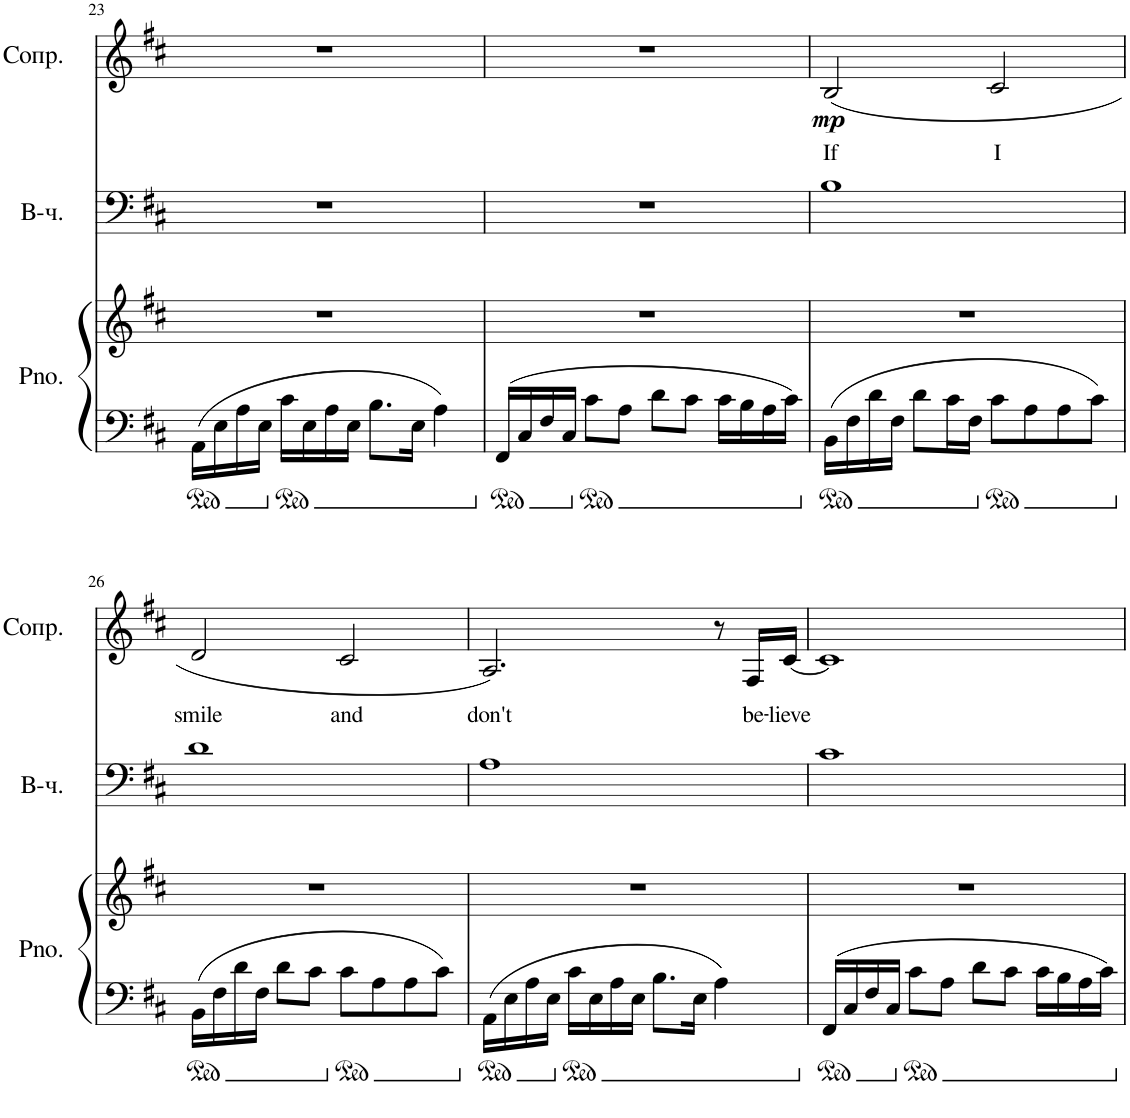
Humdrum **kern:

**kern	**kern	**kern	**kern	**text	**dynam
*part3	*part3	*part2	*part1	*part1	*part1
*staff4	*staff3	*staff2	*staff1	*staff1	*staff1
*I"Piano	*	*I"Виолончель	*I"Сопрано	*	*
*I'Pno.	*	*	*	*	*
!!LO:PB:g=z
*clefF4	*clefG2	*clefF4	*clefG2	*	*
*k[f#c#]	*k[f#c#]	*k[f#c#]	*k[f#c#]	*	*
*M4/4	*M4/4	*M4/4	*M4/4	*	*
=23	=23	=23	=23	=23	=23
16AA\LL	1r	1r	1r	.	.
16E\	.	.	.	.	.
16A\	.	.	.	.	.
16E\JJ	.	.	.	.	.
16c#\LL	.	.	.	.	.
16E\	.	.	.	.	.
16A\	.	.	.	.	.
16E\JJ	.	.	.	.	.
8.B\L	.	.	.	.	.
16E\Jk	.	.	.	.	.
4A\	.	.	.	.	.
=24	=24	=24	=24	=24	=24
16FF#/LL	1r	1r	1r	.	.
16C#/	.	.	.	.	.
16F#/	.	.	.	.	.
16C#/JJ	.	.	.	.	.
8c#\L	.	.	.	.	.
8A\J	.	.	.	.	.
8d\L	.	.	.	.	.
8c#\J	.	.	.	.	.
16c#\LL	.	.	.	.	.
16B\	.	.	.	.	.
16A\	.	.	.	.	.
16c#\JJ	.	.	.	.	.
=25	=25	=25	=25	=25	=25
!	!	!	!	!LO:LY:b	!LO:DY:b
16BB\LL	1r	1B	(2B/	If	mp
16F#\	.	.	.	.	.
16d\	.	.	.	.	.
16F#\JJ	.	.	.	.	.
8d\L	.	.	.	.	.
16c#\L	.	.	.	.	.
16F#\JJ	.	.	.	.	.
!	!	!	!	!LO:LY:b	!
8c#\L	.	.	2c#/	I	.
8A\	.	.	.	.	.
8A\	.	.	.	.	.
8c#\J	.	.	.	.	.
!!LO:LB:g=z
=26	=26	=26	=26	=26	=26
!	!	!	!	!LO:LY:b	!
16BB\LL	1r	1d	2d/	smile	.
16F#\	.	.	.	.	.
16d\	.	.	.	.	.
16F#\JJ	.	.	.	.	.
8d\L	.	.	.	.	.
8c#\J	.	.	.	.	.
!	!	!	!	!LO:LY:b	!
8c#\L	.	.	2c#/	and	.
8A\	.	.	.	.	.
8A\	.	.	.	.	.
8c#\J	.	.	.	.	.
=27	=27	=27	=27	=27	=27
!	!	!	!	!LO:LY:b	!
16AA\LL	1r	1A	2.A/)	don't	.
16E\	.	.	.	.	.
16A\	.	.	.	.	.
16E\JJ	.	.	.	.	.
16c#\LL	.	.	.	.	.
16E\	.	.	.	.	.
16A\	.	.	.	.	.
16E\JJ	.	.	.	.	.
8.B\L	.	.	.	.	.
16E\Jk	.	.	.	.	.
4A\	.	.	8r	.	.
!	!	!	!	!LO:LY:b	!
.	.	.	16F#/LL	be-	.
!	!	!	!	!LO:LY:b	!
.	.	.	[16c#/JJ	-lieve	.
=28	=28	=28	=28	=28	=28
16FF#/LL	1r	1c#	1c#]	.	.
16C#/	.	.	.	.	.
16F#/	.	.	.	.	.
16C#/JJ	.	.	.	.	.
8c#\L	.	.	.	.	.
8A\J	.	.	.	.	.
8d\L	.	.	.	.	.
8c#\J	.	.	.	.	.
16c#\LL	.	.	.	.	.
16B\	.	.	.	.	.
16A\	.	.	.	.	.
16c#\JJ	.	.	.	.	.
=	=	=	=	=	=
*-	*-	*-	*-	*-	*-
